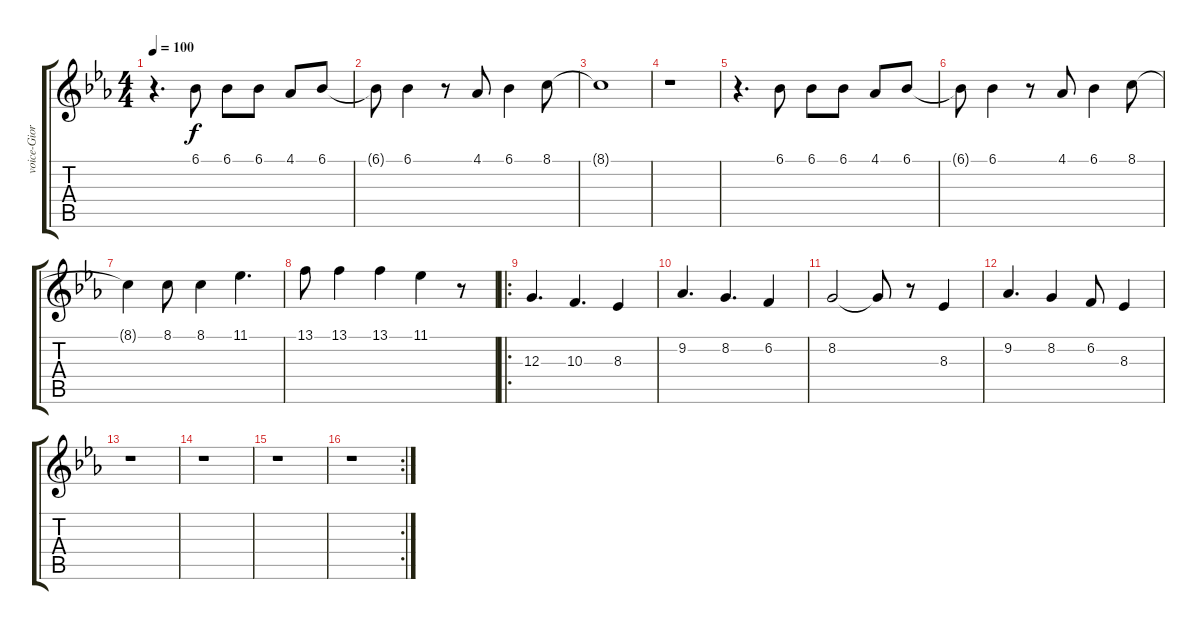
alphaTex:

\track ("voice-Giorgia Gueglio" "voice-Gior") {instrument violin}
\staff {score tabs}
\tuning (E4 B3 G3 D3 A2 E2) {hide}
\ts (4 4)
\tempo 100
\clef g2
\ks eb
r.4{d dy f} 6.1.8 6.1.8 6.1.8 4.1.8 6.1.8 |
6.1{t}.8 6.1.4 r.8 4.1.8 6.1.4 8.1.8 |
8.1{t}.1 |
r.1 |
r.4{d} 6.1.8 6.1.8 6.1.8 4.1.8 6.1.8 |
6.1{t}.8 6.1.4 r.8 4.1.8 6.1.4 8.1.8 |
8.1{t}.4 8.1.8 8.1.4 11.1.4{d} |
13.1.8 13.1.4 13.1.4 11.1.4 r.8 |
\ro
12.3.4{d} 10.3.4{d} 8.3.4 |
9.2.4{d} 8.2.4{d} 6.2.4 |
8.2.2 8.2{t}.8 r.8 8.3.4 |
9.2.4{d} 8.2.4 6.2.8 8.3.4 |
r.1 |
r.1 |
r.1 |
\rc 2
r.1
